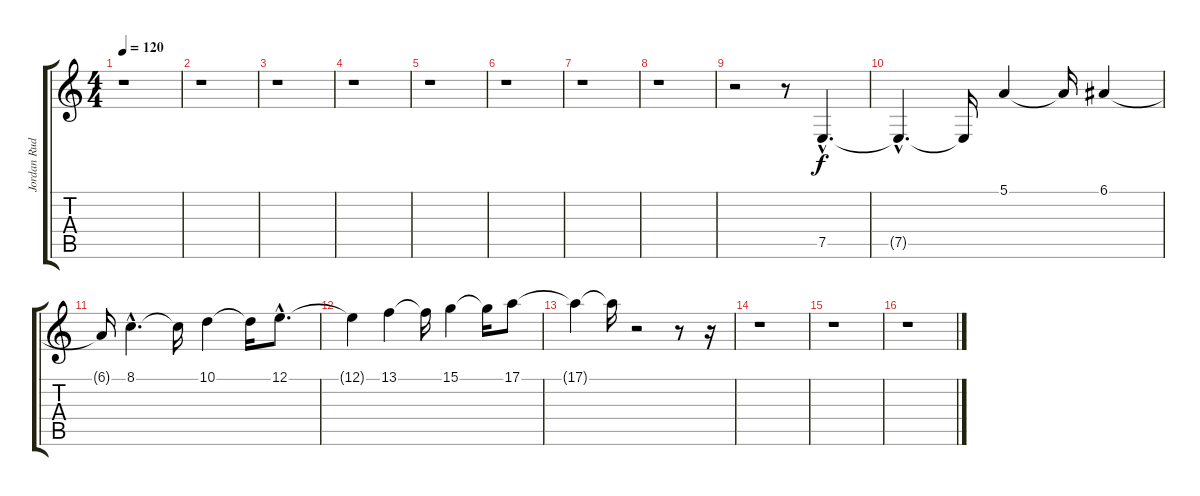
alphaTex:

\track ("Jordan Rudess - Synthé 3" "Jordan Rud") {instrument stringensemble2}
\staff {score tabs}
\tuning (E4 B3 G3 D3 A2 E2) {hide}
\ts (4 4)
\tempo 120
\clef g2
\ks c
r.1{dy f} |
r.1 |
r.1 |
r.1 |
r.1 |
r.1 |
r.1 |
r.1 |
r.2 r.8 7.5{hac}.4{d volume 7} |
7.5{hac t}.4{d} 7.5{t}.16 5.1.4 5.1{t}.16 6.1.4 |
6.1{t}.16 8.1{hac}.4{d} 8.1{t}.16 10.1.4 10.1{t}.16 12.1{hac}.8{d} |
12.1{t}.4 13.1.4 13.1{t}.16 15.1.4 15.1{t}.16 17.1.8 |
17.1{t}.4 17.1{t}.16 r.2 r.8 r.16 |
r.1 |
r.1 |
r.1
